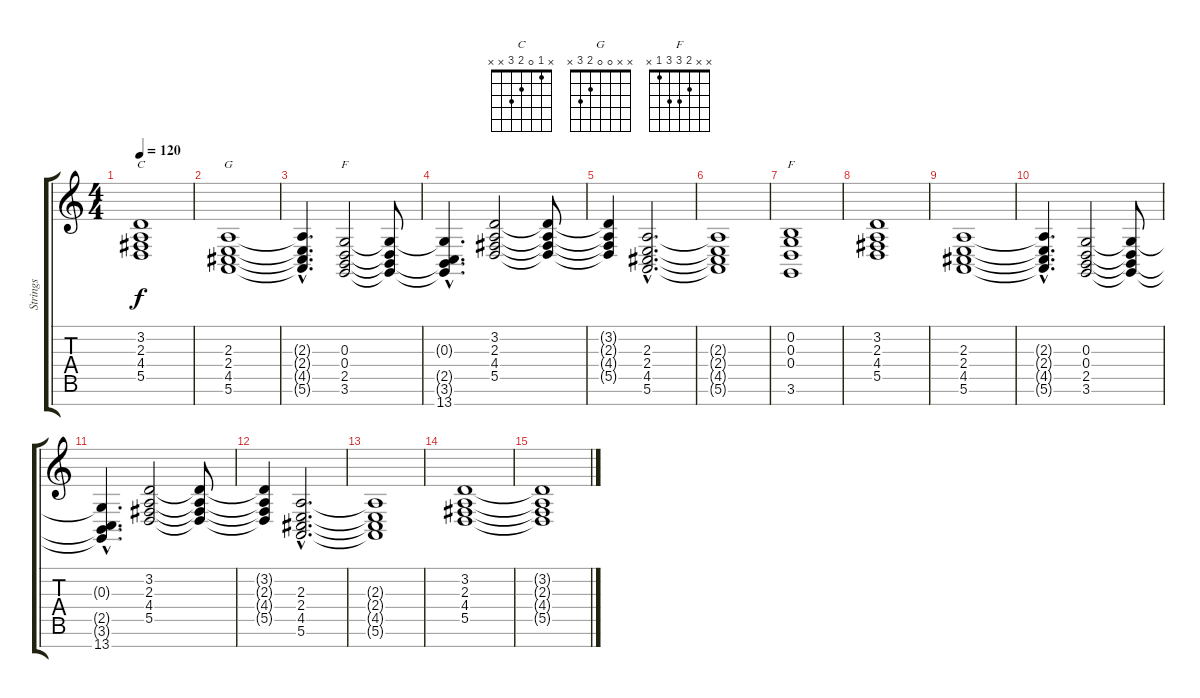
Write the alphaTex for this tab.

\track ("Strings" "Strings") {instrument stringensemble1}
\staff {score tabs}
\tuning (E4 B3 G3 D3 A2 E2 B1) {hide}
\chord ("C" x 1 0 2 3 x x)
\chord ("G" x x 0 0 2 3 x)
\chord ("F" x x x 3 0 1 x)
\chord ("F" x x 2 3 3 1 x)
\ts (4 4)
\tempo 120
\clef g2
\ks c
(3.2 2.3 4.4 5.5).1{ch "C" dy f} |
(2.3 2.4 4.5 5.6).1{ch "G"} |
(2.3{hac t} 2.4{hac t} 4.5{hac t} 5.6{hac t}).4{d} (0.3 0.4 2.5 3.6).2{ch "F"} (0.3{t} 0.4{t} 2.5{t} 3.6{t}).8 |
(0.3{hac t} 2.5{hac t} 3.6{hac t} 13.7{hac}).4{d} (3.2 2.3 4.4 5.5).2 (3.2{t} 2.3{t} 4.4{t} 5.5{t}).8 |
(3.2{t} 2.3{t} 4.4{t} 5.5{t}).4 (2.3{hac} 2.4{hac} 4.5{hac} 5.6{hac}).2{d} |
(2.3{t} 2.4{t} 4.5{t} 5.6{t}).1 |
(0.2 0.3 0.4 3.6).1{ch "F"} |
(3.2 2.3 4.4 5.5).1 |
(2.3 2.4 4.5 5.6).1 |
(2.3{hac t} 2.4{hac t} 4.5{hac t} 5.6{hac t}).4{d} (0.3 0.4 2.5 3.6).2 (0.3{t} 0.4{t} 2.5{t} 3.6{t}).8 |
(0.3{hac t} 2.5{hac t} 3.6{hac t} 13.7{hac}).4{d} (3.2 2.3 4.4 5.5).2 (3.2{t} 2.3{t} 4.4{t} 5.5{t}).8 |
(3.2{t} 2.3{t} 4.4{t} 5.5{t}).4 (2.3{hac} 2.4{hac} 4.5{hac} 5.6{hac}).2{d} |
(2.3{t} 2.4{t} 4.5{t} 5.6{t}).1 |
(3.2 2.3 4.4 5.5).1 |
(3.2{t} 2.3{t} 4.4{t} 5.5{t}).1
